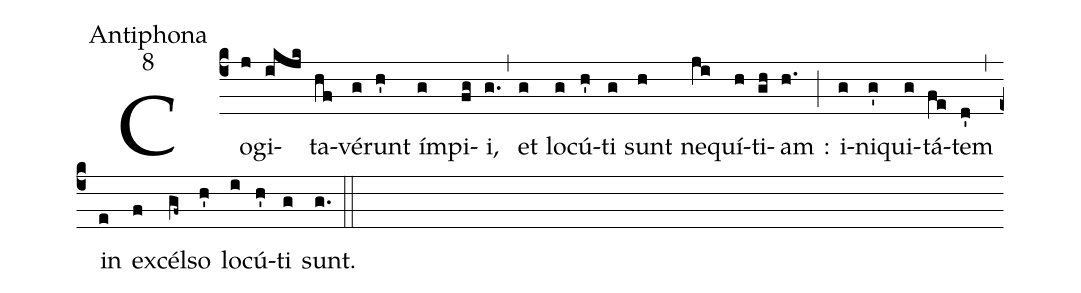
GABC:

office-part:Antiphona;
mode:8;
%%
(c4) Co(j)gi(ikjk)ta(hf)vé(g)runt(h') ím(g)pi(fg)i,(g.) (,) et(g) lo(g)cú(h')ti(g) sunt(h) ne(ji)quí(h)ti(gh)am(h.) :(;) i(g)ni(g')qui(g)tá(fe)tem(d') (,) in(e) ex(f)cél(gf~)so(h') lo(i)cú(h')ti(g) sunt.(g.) (::)
